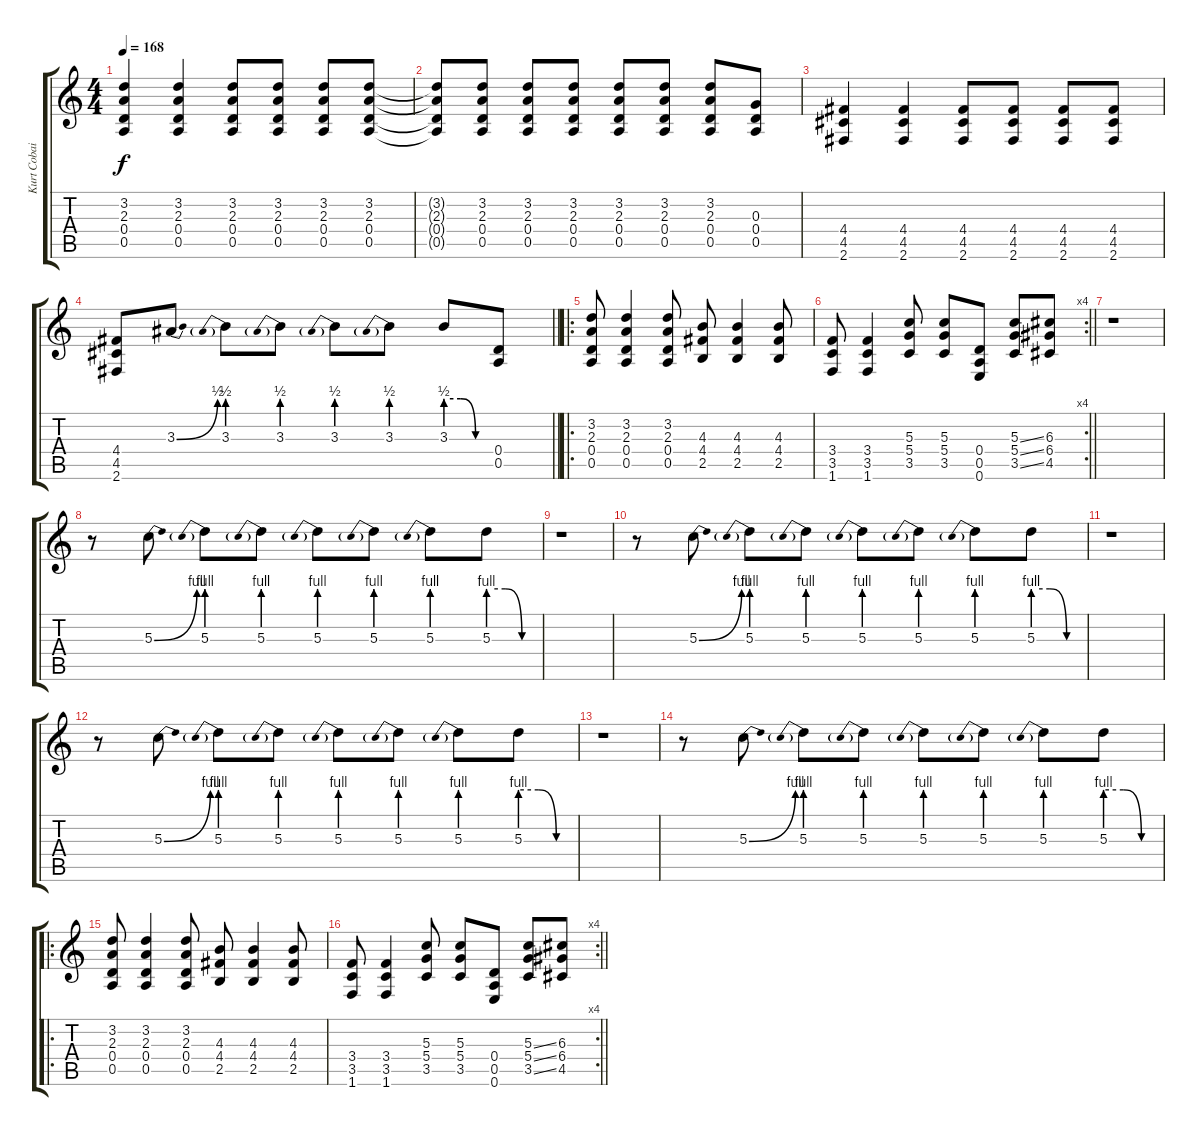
\track ("Kurt Cobain - Guitar" "Kurt Cobai") {instrument distortionguitar}
\staff {score tabs}
\tuning (E4 B3 G3 D3 A2 E2) {hide}
\ts (4 4)
\tempo 168
\clef g2
\ks c
(3.2 2.3 0.4 0.5).4{dy f} (3.2 2.3 0.4 0.5).4 (3.2 2.3 0.4 0.5).8 (3.2 2.3 0.4 0.5).8 (3.2 2.3 0.4 0.5).8 (3.2 2.3 0.4 0.5).8 |
(3.2{t} 2.3{t} 0.4{t} 0.5{t}).8 (3.2 2.3 0.4 0.5).8 (3.2 2.3 0.4 0.5).8 (3.2 2.3 0.4 0.5).8 (3.2 2.3 0.4 0.5).8 (3.2 2.3 0.4 0.5).8 (3.2 2.3 0.4 0.5).8 (0.3 0.4 0.5).8 |
(4.4 4.5 2.6).4 (4.4 4.5 2.6).4 (4.4 4.5 2.6).8 (4.4 4.5 2.6).8 (4.4 4.5 2.6).8 (4.4 4.5 2.6).8 |
\barLineRight lightlight
(4.4 4.5 2.6).8 3.3{be (bend 0 0 60 2)}.8 3.3{be (prebend 0 2 60 2)}.8 3.3{be (prebend 0 2 60 2)}.8 3.3{be (prebend 0 2 60 2)}.8 3.3{be (prebend 0 2 60 2)}.8 3.3{be (custom 0 2 20 2 40 0 60 0)}.8 (0.4 0.5).8 |
\ro
(3.2 2.3 0.4 0.5).8 (3.2 2.3 0.4 0.5).4 (3.2 2.3 0.4 0.5).8 (4.3 4.4 2.5).8 (4.3 4.4 2.5).4 (4.3 4.4 2.5).8 |
\rc 4
\barLineRight lightlight
(3.4 3.5 1.6).8 (3.4 3.5 1.6).4 (5.3 5.4 3.5).8 (5.3 5.4 3.5).8 (0.4 0.5 0.6).8 (5.3{ss} 5.4{ss} 3.5{ss}).8 (6.3 6.4 4.5).8 |
r.1 |
r.8 5.3{be (bend 0 0 60 4)}.8 5.3{be (prebend 0 4 60 4)}.8 5.3{be (prebend 0 4 60 4)}.8 5.3{be (prebend 0 4 60 4)}.8 5.3{be (prebend 0 4 60 4)}.8 5.3{be (prebend 0 4 60 4)}.8 5.3{be (custom 0 4 20 4 40 0 60 0)}.8 |
r.1 |
r.8 5.3{be (bend 0 0 60 4)}.8 5.3{be (prebend 0 4 60 4)}.8 5.3{be (prebend 0 4 60 4)}.8 5.3{be (prebend 0 4 60 4)}.8 5.3{be (prebend 0 4 60 4)}.8 5.3{be (prebend 0 4 60 4)}.8 5.3{be (custom 0 4 20 4 40 0 60 0)}.8 |
r.1 |
r.8 5.3{be (bend 0 0 60 4)}.8 5.3{be (prebend 0 4 60 4)}.8 5.3{be (prebend 0 4 60 4)}.8 5.3{be (prebend 0 4 60 4)}.8 5.3{be (prebend 0 4 60 4)}.8 5.3{be (prebend 0 4 60 4)}.8 5.3{be (custom 0 4 20 4 40 0 60 0)}.8 |
r.1 |
r.8 5.3{be (bend 0 0 60 4)}.8 5.3{be (prebend 0 4 60 4)}.8 5.3{be (prebend 0 4 60 4)}.8 5.3{be (prebend 0 4 60 4)}.8 5.3{be (prebend 0 4 60 4)}.8 5.3{be (prebend 0 4 60 4)}.8 5.3{be (custom 0 4 20 4 40 0 60 0)}.8 |
\ro
(3.2 2.3 0.4 0.5).8 (3.2 2.3 0.4 0.5).4 (3.2 2.3 0.4 0.5).8 (4.3 4.4 2.5).8 (4.3 4.4 2.5).4 (4.3 4.4 2.5).8 |
\rc 4
\barLineRight lightlight
(3.4 3.5 1.6).8 (3.4 3.5 1.6).4 (5.3 5.4 3.5).8 (5.3 5.4 3.5).8 (0.4 0.5 0.6).8 (5.3{ss} 5.4{ss} 3.5{ss}).8 (6.3 6.4 4.5).8
